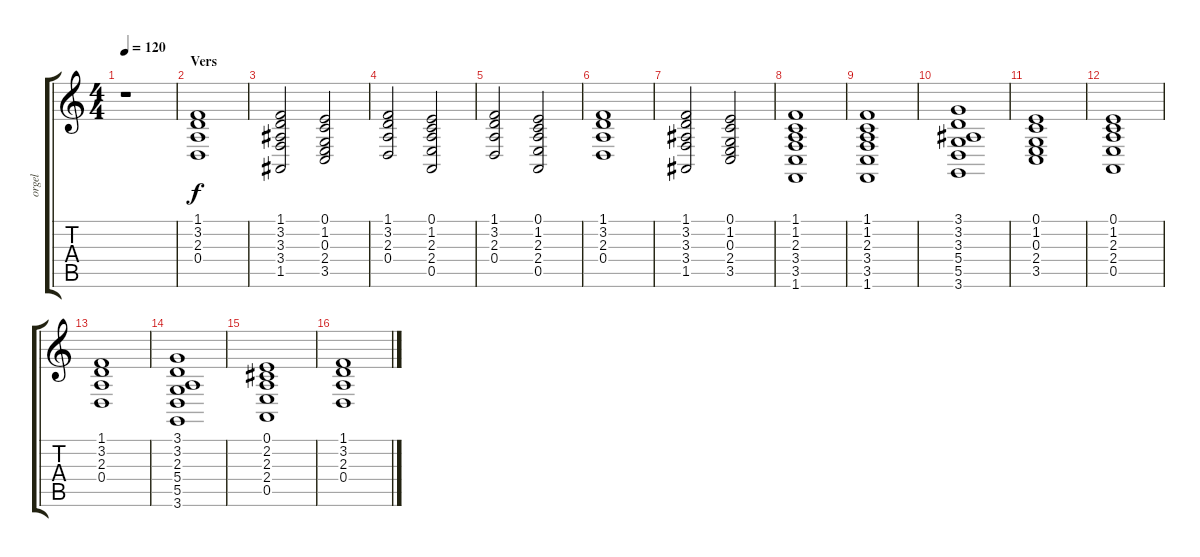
\track ("orgel" "orgel") {instrument churchorgan}
\staff {score tabs}
\tuning (E4 B3 G3 D3 A2 E2) {hide}
\ts (4 4)
\tempo 120
\clef g2
\ks c
r.1{dy f} |
\section ("" "Vers")
(1.1 3.2 2.3 0.4).1 |
(1.1 3.2 3.3 3.4 1.5).2 (0.1 1.2 0.3 2.4 3.5).2 |
(1.1 3.2 2.3 0.4).2 (0.1 1.2 2.3 2.4 0.5).2 |
(1.1 3.2 2.3 0.4).2 (0.1 1.2 2.3 2.4 0.5).2 |
(1.1 3.2 2.3 0.4).1 |
(1.1 3.2 3.3 3.4 1.5).2 (0.1 1.2 0.3 2.4 3.5).2 |
(1.1 1.2 2.3 3.4 3.5 1.6).1 |
(1.1 1.2 2.3 3.4 3.5 1.6).1 |
(3.1 3.2 3.3 5.4 5.5 3.6).1 |
(0.1 1.2 0.3 2.4 3.5).1 |
(0.1 1.2 2.3 2.4 0.5).1 |
(1.1 3.2 2.3 0.4).1 |
(3.1 3.2 2.3 5.4 5.5 3.6).1 |
(0.1 2.2 2.3 2.4 0.5).1 |
(1.1 3.2 2.3 0.4).1
